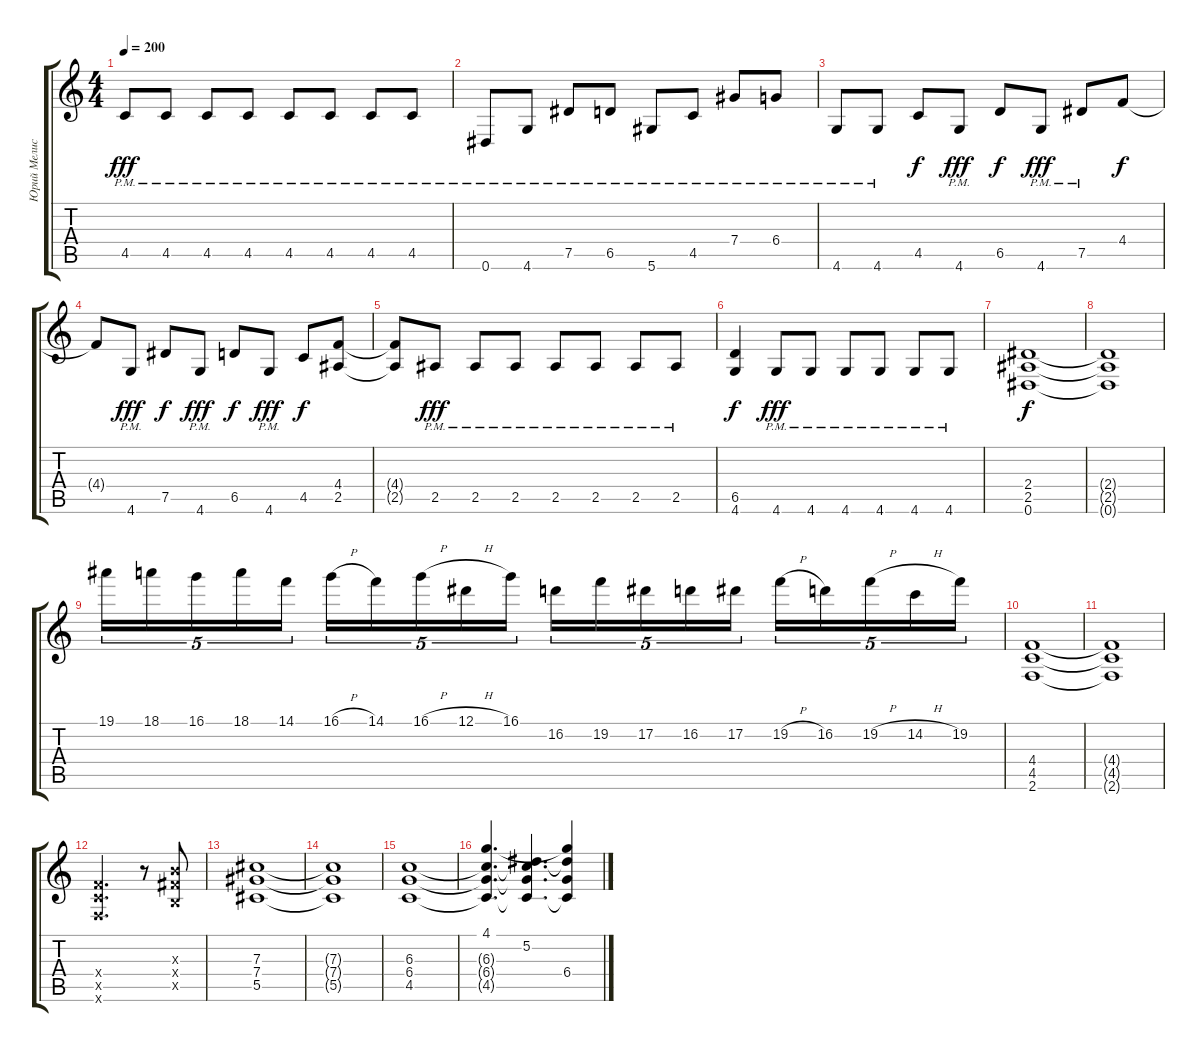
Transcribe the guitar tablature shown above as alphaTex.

\track ("Юрий Мелисов" "Юрий Мелис") {instrument distortionguitar}
\staff {score tabs}
\tuning (Eb4 Bb3 Gb3 Db3 Ab2 Eb2) {hide}
\ts (4 4)
\tempo 200
\clef g2
\ks c
4.5{pm}.8{dy fff} 4.5{pm}.8 4.5{pm}.8 4.5{pm}.8 4.5{pm}.8 4.5{pm}.8 4.5{pm}.8 4.5{pm}.8 |
0.6{pm}.8 4.6{pm}.8 7.5{pm}.8 6.5{pm}.8 5.6{pm}.8 4.5{pm}.8 7.4{pm}.8 6.4{pm}.8 |
4.6{pm}.8 4.6{pm}.8 4.5.8{dy f} 4.6{pm}.8{dy fff} 6.5.8{dy f} 4.6{pm}.8{dy fff} 7.5{pm}.8 4.4.8{dy f} |
4.4{t}.8 4.6{pm}.8{dy fff} 7.5.8{dy f} 4.6{pm}.8{dy fff} 6.5.8{dy f} 4.6{pm}.8{dy fff} 4.5.8{dy f} (4.4 2.5).8 |
(4.4{t} 2.5{t}).8 2.5{pm}.8{dy fff} 2.5{pm}.8 2.5{pm}.8 2.5{pm}.8 2.5{pm}.8 2.5{pm}.8 2.5{pm}.8 |
(6.5 4.6).4{dy f} 4.6{pm}.8{dy fff} 4.6{pm}.8 4.6{pm}.8 4.6{pm}.8 4.6{pm}.8 4.6{pm}.8 |
(2.4 2.5 0.6).1{dy f} |
(2.4{t} 2.5{t} 0.6{t}).1 |
19.1.16{tu (5 4) balance 3} 18.1.16{tu (5 4)} 16.1.16{tu (5 4)} 18.1.16{tu (5 4)} 14.1.16{tu (5 4)} 16.1{h}.16{tu (5 4)} 14.1.16{tu (5 4)} 16.1{h}.16{tu (5 4)} 12.1{h}.16{tu (5 4)} 16.1.16{tu (5 4)} 16.2.16{tu (5 4)} 19.2.16{tu (5 4)} 17.2.16{tu (5 4)} 16.2.16{tu (5 4)} 17.2.16{tu (5 4)} 19.2{h}.16{tu (5 4)} 16.2.16{tu (5 4)} 19.2{h}.16{tu (5 4)} 14.2{h}.16{tu (5 4)} 19.2.16{tu (5 4)} |
(4.4 4.5 2.6).1 |
(4.4{t} 4.5{t} 2.6{t}).1 |
(4.4{x} 4.5{x} 2.6{x}).2{d} r.8 (5.3{x} 5.4{x} 3.5{x}).8 |
(7.3 7.4 5.5).1 |
(7.3{t} 7.4{t} 5.5{t}).1 |
(6.3 6.4 4.5).1 |
(4.1 6.3{t} 6.4{t} 4.5{t}).4{d} (5.2 6.3{t} 6.4{t} 4.5{t}).4{d} (4.1{t} 5.2{t} 6.4 4.5{t}).4
